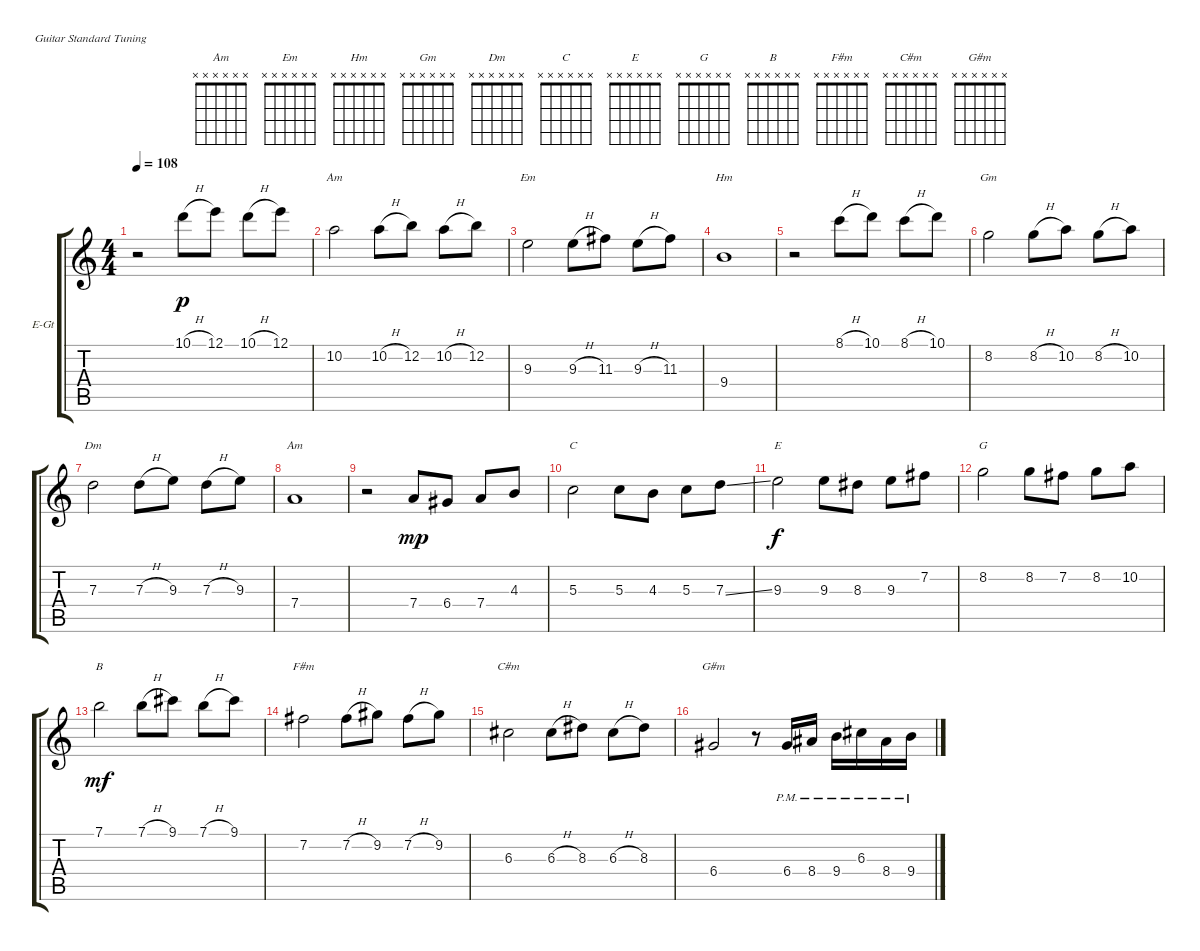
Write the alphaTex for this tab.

\bracketExtendMode groupsimilarinstruments
\firstSystemTrackNameOrientation horizontal
\otherSystemsTrackNameOrientation horizontal
\track ("Gt 1" "E-Gt") {instrument overdrivenguitar}
\staff {score tabs}
\tuning (E4 B3 G3 D3 A2 E2)
\chord ("Am" x x x x x x)
\chord ("Em" x x x x x x)
\chord ("Hm" x x x x x x)
\chord ("Gm" x x x x x x)
\chord ("Dm" x x x x x x)
\chord ("C" x x x x x x)
\chord ("E" x x x x x x)
\chord ("G" x x x x x x)
\chord ("B" x x x x x x)
\chord ("F#m" x x x x x x)
\chord ("C#m" x x x x x x)
\chord ("G#m" x x x x x x)
\ts (4 4)
\tempo 108
\clef g2
\ks c
r.2{dy p instrument overdrivenguitar} 10.1{h}.8 12.1.8 10.1{h}.8 12.1.8 |
10.2.2{ch "Am"} 10.2{h}.8 12.2.8 10.2{h}.8 12.2.8 |
9.3.2{ch "Em"} 9.3{h}.8 11.3.8 9.3{h}.8 11.3.8 |
9.4.1{ch "Hm"} |
r.2 8.1{h}.8 10.1.8 8.1{h}.8 10.1.8 |
8.2.2{ch "Gm"} 8.2{h}.8 10.2.8 8.2{h}.8 10.2.8 |
7.3.2{ch "Dm"} 7.3{h}.8 9.3.8 7.3{h}.8 9.3.8 |
7.4.1{ch "Am"} |
r.2 7.4.8{dy mp} 6.4.8 7.4.8 4.3.8 |
5.3.2{ch "C"} 5.3.8 4.3.8 5.3.8 7.3{ss}.8 |
9.3.2{ch "E" dy f} 9.3.8 8.3.8 9.3.8 7.2.8 |
8.2.2{ch "G"} 8.2.8 7.2.8 8.2.8 10.2.8 |
7.1.2{ch "B" dy mf} 7.1{h}.8 9.1.8 7.1{h}.8 9.1.8 |
7.2.2{ch "F#m"} 7.2{h}.8 9.2.8 7.2{h}.8 9.2.8 |
6.3.2{ch "C#m"} 6.3{h}.8 8.3.8 6.3{h}.8 8.3.8 |
6.4.2{ch "G#m"} r.8 6.4{pm}.16 8.4{pm}.16 9.4{pm}.16 6.3{pm}.16 8.4{pm}.16 9.4{pm}.16
